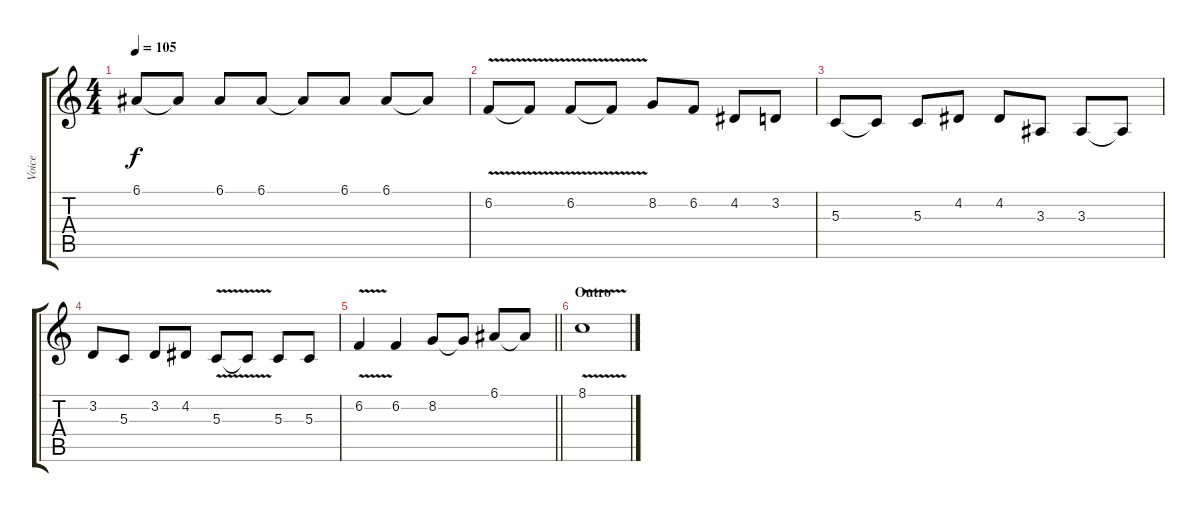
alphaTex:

\track ("Voice" "Voice") {instrument flute}
\staff {score tabs}
\tuning (E4 B3 G3 D3 A2 E2) {hide}
\ts (4 4)
\tempo 105
\clef g2
\ks c
6.1.8{dy f volume 12} 6.1{t}.8 6.1.8 6.1.8 6.1{t}.8 6.1.8 6.1.8 6.1{t}.8 |
6.2{v}.8 6.2{t}.8 6.2{v}.8 6.2{t}.8 8.2.8 6.2.8 4.2.8 3.2.8 |
5.3.8 5.3{t}.8 5.3.8 4.2.8 4.2.8 3.3.8 3.3.8 3.3{t}.8 |
3.2.8 5.3.8 3.2.8 4.2.8 5.3{v}.8 5.3{t}.8 5.3.8 5.3.8 |
\barLineRight lightlight
6.2{v}.4 6.2.4 8.2.8 8.2{t}.8 6.1.8 6.1{t}.8 |
\section ("" "Outro")
8.1{v}.1{volume 0}
